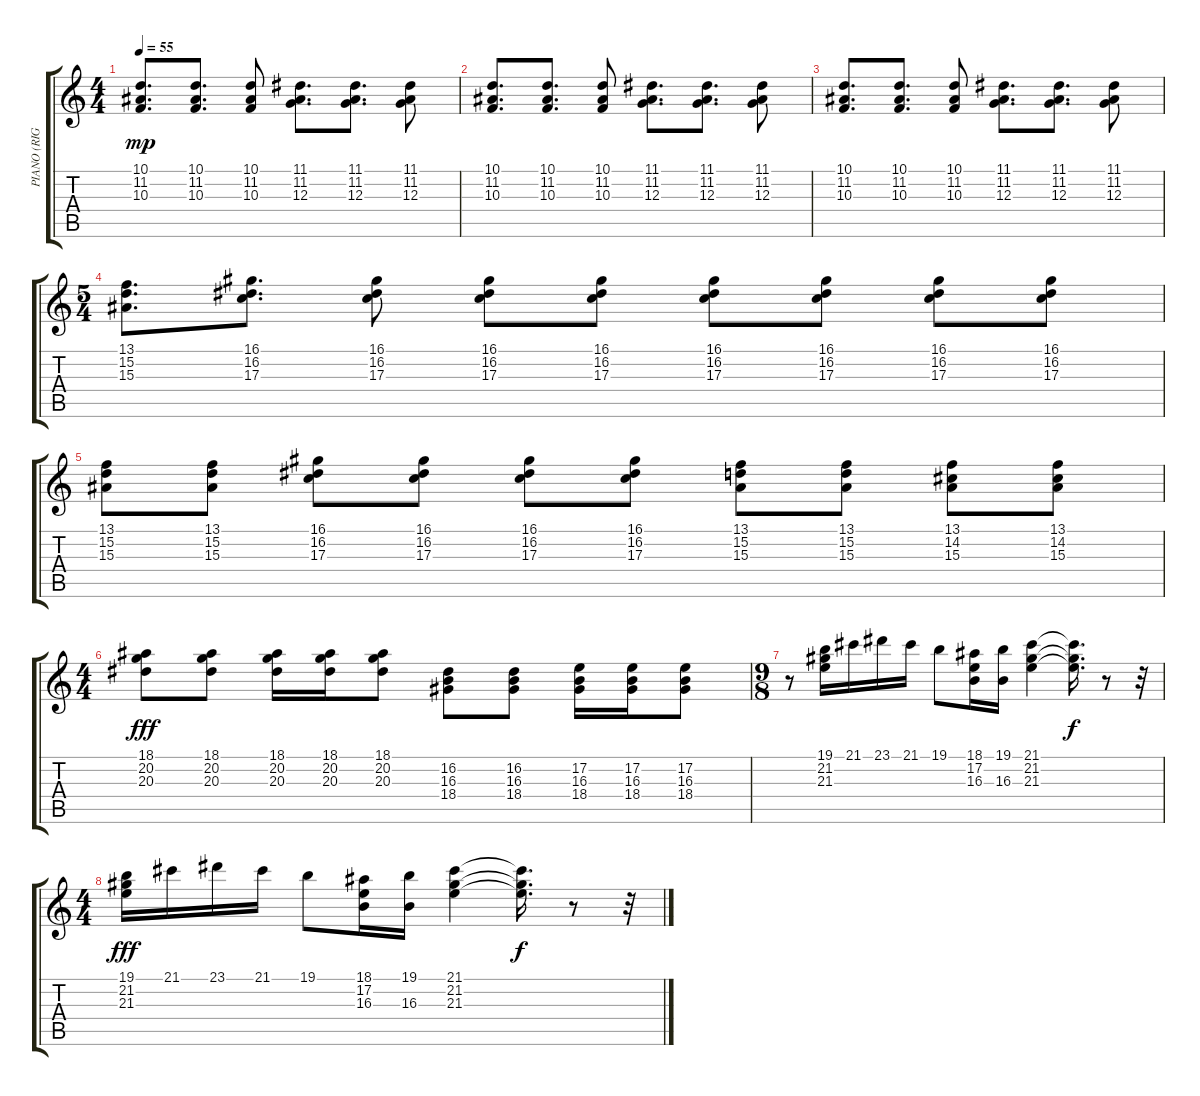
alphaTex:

\track ("PIANO (RIGHT)    " "PIANO (RIG") {instrument acousticgrandpiano}
\staff {score tabs}
\tuning (E4 B3 G3 D3 A2 E2) {hide}
\ts (4 4)
\tempo 55
\clef g2
\ks c
(10.1 11.2 10.3).8{d dy mp} (10.1 11.2 10.3).8{d} (10.1 11.2 10.3).8 (11.1 11.2 12.3).8{d} (11.1 11.2 12.3).8{d} (11.1 11.2 12.3).8 |
(10.1 11.2 10.3).8{d} (10.1 11.2 10.3).8{d} (10.1 11.2 10.3).8 (11.1 11.2 12.3).8{d} (11.1 11.2 12.3).8{d} (11.1 11.2 12.3).8 |
(10.1 11.2 10.3).8{d} (10.1 11.2 10.3).8{d} (10.1 11.2 10.3).8 (11.1 11.2 12.3).8{d} (11.1 11.2 12.3).8{d} (11.1 11.2 12.3).8 |
\ts (5 4)
(13.1 15.2 15.3).8{d} (16.1 16.2 17.3).8{d} (16.1 16.2 17.3).8 (16.1 16.2 17.3).8 (16.1 16.2 17.3).8 (16.1 16.2 17.3).8 (16.1 16.2 17.3).8 (16.1 16.2 17.3).8 (16.1 16.2 17.3).8 |
(13.1 15.2 15.3).8 (13.1 15.2 15.3).8 (16.1 16.2 17.3).8 (16.1 16.2 17.3).8 (16.1 16.2 17.3).8 (16.1 16.2 17.3).8 (13.1 15.2 15.3).8 (13.1 15.2 15.3).8 (13.1 14.2 15.3).8 (13.1 14.2 15.3).8 |
\ts (4 4)
(18.1 20.2 20.3).8{dy fff} (18.1 20.2 20.3).8 (18.1 20.2 20.3).16 (18.1 20.2 20.3).16 (18.1 20.2 20.3).8 (16.2 16.3 18.4).8 (16.2 16.3 18.4).8 (17.2 16.3 18.4).16 (17.2 16.3 18.4).16 (17.2 16.3 18.4).8 |
\ts (9 8)
r.8 (19.1 21.2 21.3).16 21.1.16 23.1.16 21.1.16 19.1.8 (18.1 17.2 16.3).16 (19.1 16.3).16 (21.1 21.2 21.3).4 (21.1{t} 21.2{t} 21.3{t}).16{d dy f} r.8 r.32 |
\ts (4 4)
(19.1 21.2 21.3).16{dy fff} 21.1.16 23.1.16 21.1.16 19.1.8 (18.1 17.2 16.3).16 (19.1 16.3).16 (21.1 21.2 21.3).4 (21.1{t} 21.2{t} 21.3{t}).16{d dy f} r.8 r.32
